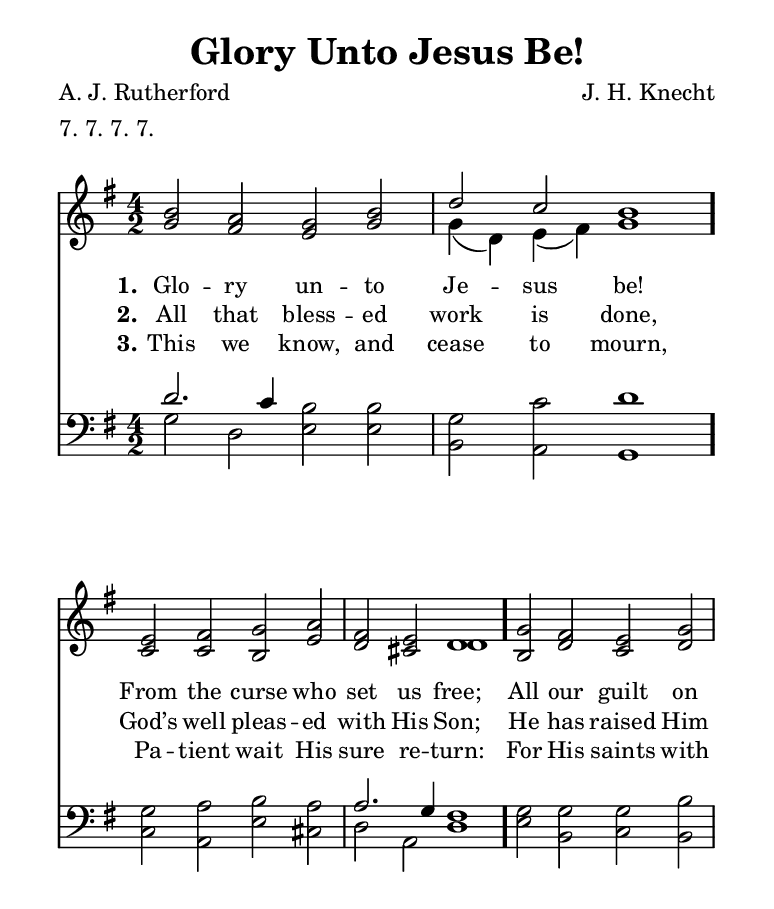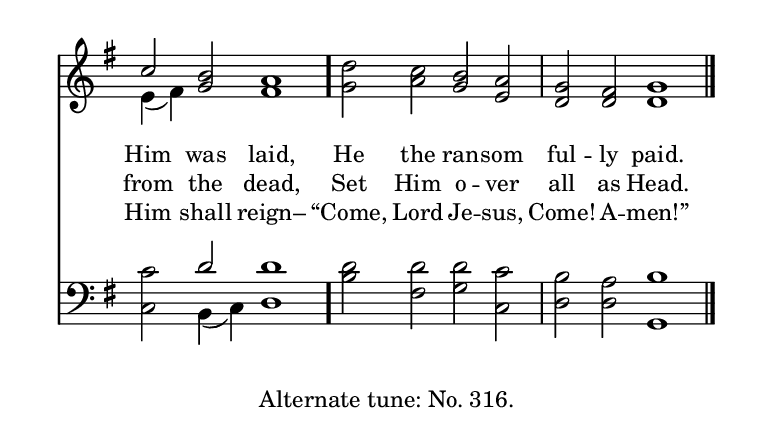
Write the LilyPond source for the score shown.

\include "common/global.ily"
\paper {
  \include "common/paper.ily"
  ragged-bottom = ##t
  systems-per-page = ##f
  system-count = #(cond (is-eogsized 2) (#t #f))
  system-system-spacing.padding = 11
}

\header{
  hymnnumber = "178"
  title = "Glory Unto Jesus Be!"
  tunename = "Vienna"
  meter = "7. 7. 7. 7."
  poet = "A. J. Rutherford"
  composer = "J. H. Knecht"
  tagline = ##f
}

global = {
  \include "common/overrides.ily"
  \override Staff.TimeSignature.style = #'numbered
  \time 4/2
  \override Score.MetronomeMark.transparent = ##t % hide all fermata changes too
  \tempo 2=80
  \key g \major
  \autoBeamOff
}

notesSoprano = {
\global
\relative c'' {

  b2 a g b | d c b1 |
  e,2 fis g a | fis e d1 |
  g2 fis e g | c b a1 |
  d2 c b a | g fis g1 |

  \bar "|."

}
}

notesAlto = {
\global
\relative e' {

  g2 fis e g | g4( d) e( fis) g1 |
  c,2 c b e | d cis d1 |
  b2 d c d | e4( fis) g2 fis1 |
  g2 a g e | d d d1 |

}
}

notesTenor = {
\global
\relative a {

  d2. c4 b2 b | g c d1 |
  g,2 a b a | a2. g4 fis1 |
  g2 g g b | c d d1 |
  d2 d d c | b a b1 |

}
}

notesBass = {
\global
\relative f {

  g2 d e e | b a g1 |
  c2 a e' cis | d a d1 |
  e2 b c b | c b4( c) d1 |
  b'2 fis g c, | d d g,1 |

}
}

wordsA = \lyricmode {
\set stanza = "1."

Glo -- ry un -- to Je -- sus be! \bar "."
From the curse who set us free; \bar "."
All our guilt on Him was laid, \bar "."
He the ran -- som ful -- ly paid. \bar "."

}

wordsB = \lyricmode {
\set stanza = "2."

All that bless -- ed work is done,
God’s well pleas -- ed with His Son;
He has raised Him from the dead,
Set Him o -- ver all as Head.

}

wordsC = \lyricmode {
\set stanza = "3."

This we know, and cease to mourn,
Pa -- tient wait His sure re -- turn:
For His saints with Him shall reign–
“Come, Lord Je -- sus, Come! A -- men!”

}

\score {
  \context ChoirStaff <<
    \context Staff = upper <<
      \set Staff.autoBeaming = ##f
      \set ChoirStaff.systemStartDelimiter = #'SystemStartBar
      \set ChoirStaff.printPartCombineTexts = ##f
      \partcombine #'(2 . 9) \notesSoprano \notesAlto
      \context NullVoice = sopranos { \voiceOne << \notesSoprano >> }
      \context NullVoice = altos { \voiceTwo << \notesAlto >> }
      \context Lyrics = one   \lyricsto sopranos \wordsA
      \context Lyrics = two   \lyricsto sopranos \wordsB
      \context Lyrics = three \lyricsto sopranos \wordsC
    >>
    \context Staff = men <<
      \set Staff.autoBeaming = ##f
      \clef bass
      \set ChoirStaff.printPartCombineTexts = ##f
      \partcombine #'(2 . 9) \notesTenor \notesBass
      \context NullVoice = tenors { \voiceOne << \notesTenor >> }
      \context NullVoice = basses { \voiceTwo << \notesBass >> }
    >>
  >>
  \layout {
    \include "common/layout.ily"
  }
  \midi{
    \include "common/midi.ily"
  }
}

\noPageBreak

\markup { \vspace #2 \fill-line { \raise #2 \line { Alternate tune: No. 316. } } }

\version "2.19.49"  % necessary for upgrading to future LilyPond versions.

% vi:set et ts=2 sw=2 ai nocindent syntax=lilypond:
